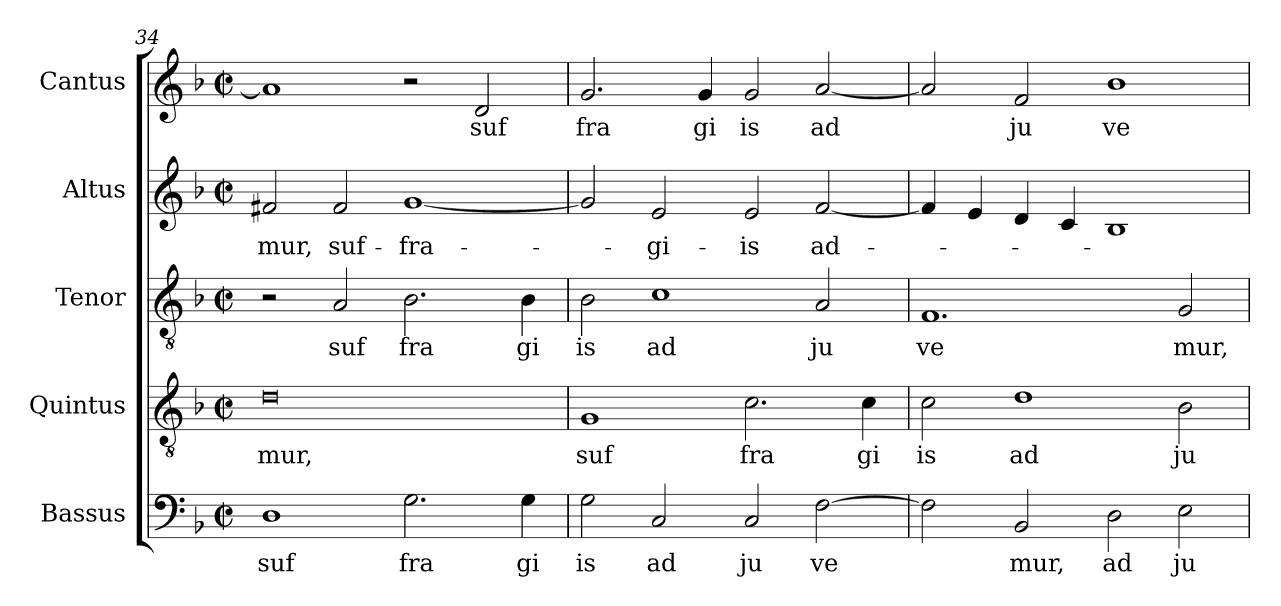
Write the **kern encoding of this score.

**kern	**text	**kern	**text	**kern	**text	**kern	**text	**kern	**text
*part5	*part5	*part4	*part4	*part3	*part3	*part2	*part2	*part1	*part1
*staff5	*staff5	*staff4	*staff4	*staff3	*staff3	*staff2	*staff2	*staff1	*staff1
*I"Bassus	*	*I"Quintus	*	*I"Tenor	*	*I"Altus	*	*I"Cantus	*
*clefF4	*	*clefGv2	*	*clefGv2	*	*clefG2	*	*clefG2	*
*k[b-]	*	*k[b-]	*	*k[b-]	*	*k[b-]	*	*k[b-]	*
*F:	*	*F:	*	*F:	*	*F:	*	*F:	*
*M2/2	*	*M2/2	*	*M2/2	*	*M2/2	*	*M2/2	*
*met(c|)	*	*met(c|)	*	*met(c|)	*	*met(c|)	*	*met(c|)	*
=34	=34	=34	=34	=34	=34	=34	=34	=34	=34
!	!LO:LY:b:cj	!	!LO:LY:b:cj	!	!	!	!LO:LY:b:cj	!	!
1D	suf	0d	mur,	2r	.	2f#X/	-mur,	1a]	.
!	!	!	!	!	!LO:LY:b:cj	!	!LO:LY:b:cj	!	!
.	.	.	.	2A/	suf	2f#/	suf-	.	.
!	!LO:LY:b:cj	!	!	!	!LO:LY:b:cj	!	!LO:LY:b:cj	!	!
2.G\	fra	.	.	2.B-\	fra	[<1g	-fra-	2r	.
!	!	!	!	!	!	!	!	!	!LO:LY:b:cj
.	.	.	.	.	.	.	.	2d/	suf
!	!LO:LY:b:cj	!	!	!	!LO:LY:b:cj	!	!	!	!
4G\	gi	.	.	4B-\	gi	.	.	.	.
=35	=35	=35	=35	=35	=35	=35	=35	=35	=35
!	!LO:LY:b:cj	!	!LO:LY:b:cj	!	!LO:LY:b:cj	!	!	!	!LO:LY:b:cj
2G\	is	1G	suf	2B-\	is	2g/]	.	2.g/	fra
!	!LO:LY:b:cj	!	!	!	!LO:LY:b:cj	!	!LO:LY:b:cj	!	!
2C/	ad	.	.	1c	ad	2e/	-gi-	.	.
!	!	!	!	!	!	!	!	!	!LO:LY:b:cj
.	.	.	.	.	.	.	.	4g/	gi
!	!LO:LY:b:cj	!	!LO:LY:b:cj	!	!	!	!LO:LY:b:cj	!	!LO:LY:b:cj
2C/	ju	2.c\	fra	.	.	2e/	-is	2g/	is
!	!LO:LY:b:cj	!	!	!	!LO:LY:b:cj	!	!LO:LY:b:cj	!	!LO:LY:b:cj
[>2F\	ve	.	.	2A/	ju	[<2f/	ad-	[<2a/	ad
!	!	!	!LO:LY:b:cj	!	!	!	!	!	!
.	.	4c\	gi	.	.	.	.	.	.
=36	=36	=36	=36	=36	=36	=36	=36	=36	=36
!	!	!	!LO:LY:b:cj	!	!LO:LY:b:cj	!	!	!	!
2F\]	.	2c\	is	1.F	ve	4f/]	.	2a/]	.
.	.	.	.	.	.	4e/	.	.	.
!	!LO:LY:b:cj	!	!LO:LY:b:cj	!	!	!	!	!	!LO:LY:b:cj
2BB-/	mur,	1d	ad	.	.	4d/	.	2f/	ju
.	.	.	.	.	.	4c/	.	.	.
!	!LO:LY:b:cj	!	!	!	!	!	!	!	!LO:LY:b:cj
2D\	ad	.	.	.	.	1B-	.	1b-	ve
!	!LO:LY:b:cj	!	!LO:LY:b:cj	!	!LO:LY:b:cj	!	!	!	!
2E\	ju	2B-\	ju	2G/	mur,	.	.	.	.
=	=	=	=	=	=	=	=	=	=
*-	*-	*-	*-	*-	*-	*-	*-	*-	*-
